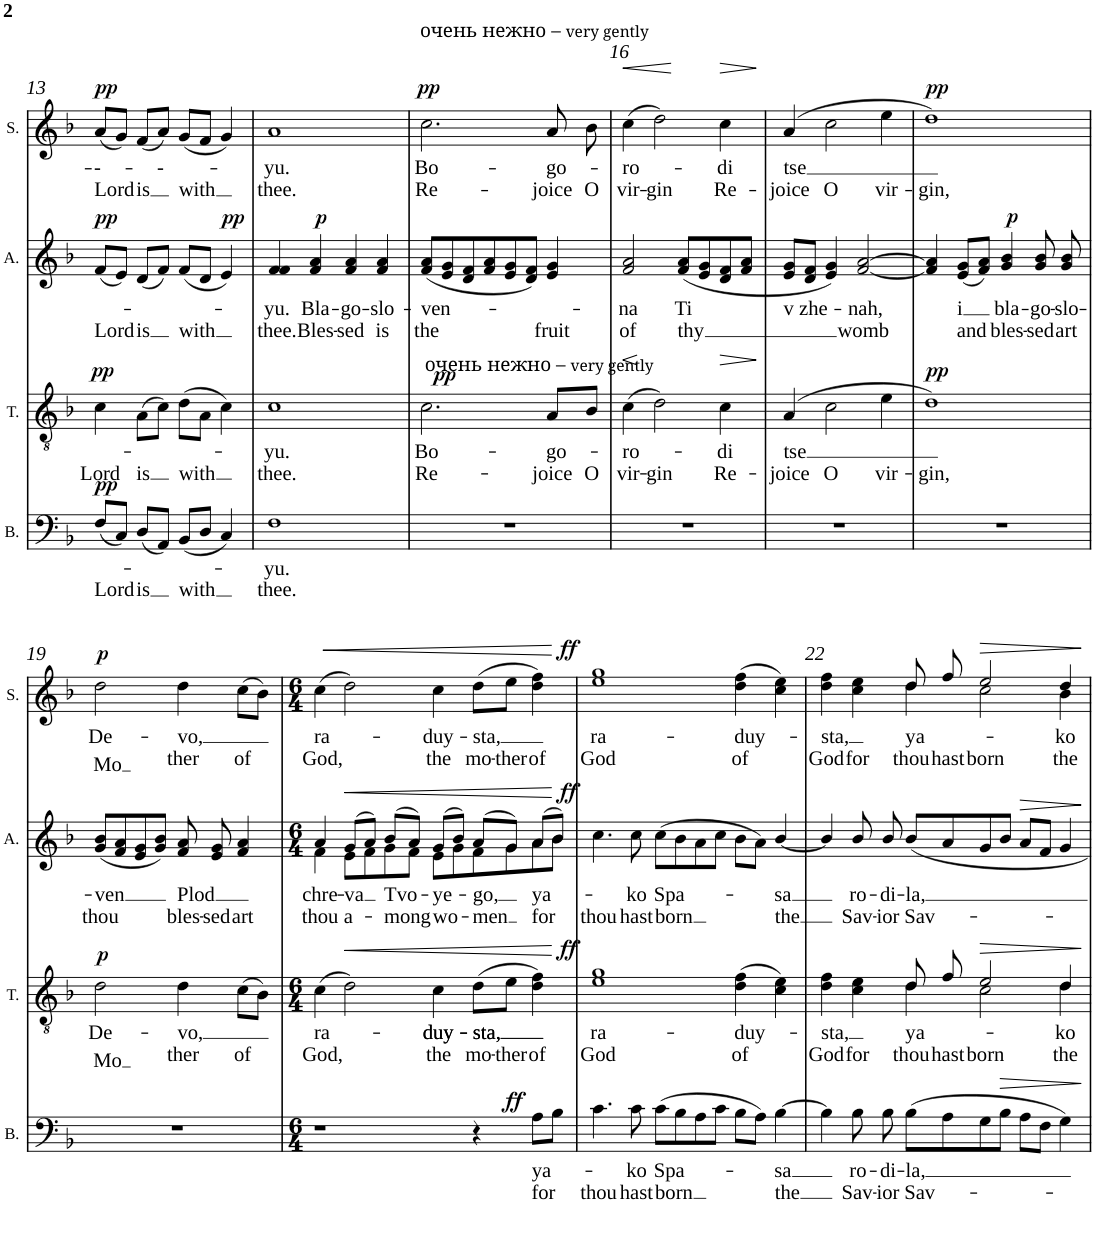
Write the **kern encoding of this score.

**kern	**text	**text	**dynam	**kern	**text	**text	**dynam	**kern	**text	**text	**dynam	**kern	**text	**text	**dynam
*part4	*part4	*part4	*part4	*part3	*part3	*part3	*part3	*part2	*part2	*part2	*part2	*part1	*part1	*part1	*part1
*staff4	*staff4	*staff4	*staff4	*staff3	*staff3	*staff3	*staff3	*staff2	*staff2	*staff2	*staff2	*staff1	*staff1	*staff1	*staff1
*I"Bass	*	*	*	*I"Tenor	*	*	*	*I"Alto	*	*	*	*I"Soprano	*	*	*
*I'B.	*	*	*	*I'T.	*	*	*	*I'A.	*	*	*	*I'S.	*	*	*
!!LO:PB:g=z
*clefF4	*	*	*	*clefGv2	*	*	*	*clefG2	*	*	*	*clefG2	*	*	*
*k[b-]	*	*	*	*k[b-]	*	*	*	*k[b-]	*	*	*	*k[b-]	*	*	*
*M4/4	*	*	*	*M4/4	*	*	*	*M4/4	*	*	*	*M4/4	*	*	*
=13	=13	=13	=13	=13	=13	=13	=13	=13	=13	=13	=13	=13	=13	=13	=13
!	!	!LO:LY:b	!LO:DY:a	!	!	!LO:LY:b	!LO:DY:a	!	!	!LO:LY:b	!LO:DY:a	!	!LO:LY:b	!LO:LY:b	!LO:DY:a
(8F/L	.	Lord	pp	4c\	.	Lord	pp	(8f/L	.	Lord	pp	(8a/L	--	Lord	pp
8C/J)	.	.	.	.	.	.	.	8e/J)	.	.	.	8g/J)	.	.	.
!	!	!LO:LY:b	!	!	!	!LO:LY:b	!	!	!	!LO:LY:b	!	!	!	!LO:LY:b	!
(8D/L	.	is	.	(8A\L	.	is	.	(8d/L	.	is	.	(8f/L	.	is	.
!	!	!	!	!	!	!	!	!	!	!	!	!	!LO:LY:b	!	!
8AA/J)	.	.	.	8c\J)	.	.	.	8f/J)	.	.	.	8a/J)	---	.	.
!	!	!LO:LY:b	!	!	!	!LO:LY:b	!	!	!	!LO:LY:b	!	!	!	!LO:LY:b	!
(8BB-/L	.	with	.	(8d\L	.	with	.	(8f/L	.	with	.	(8g/L	.	with	.
8D/J	.	.	.	8A\J	.	.	.	8d/J	.	.	.	8f/J	.	.	.
4C/)	.	.	.	4c\)	.	.	.	4e/)	.	.	.	4g/)	.	.	.
=14	=14	=14	=14	=14	=14	=14	=14	=14	=14	=14	=14	=14	=14	=14	=14
!	!LO:LY:b	!LO:LY:b	!	!	!LO:LY:b	!LO:LY:b	!LO:DY:a	!	!LO:LY:b	!LO:LY:b	!LO:DY:a	!	!LO:LY:b	!LO:LY:b	!
1F	-yu.	thee.	.	1c	-yu.	thee.	pp	4f/ 4f/	-yu.	thee.	pp	1a	-yu.	thee.	.
!	!	!	!	!	!	!	!	!	!LO:LY:b	!LO:LY:b	!LO:DY:a	!	!	!	!
.	.	.	.	.	.	.	.	4f/ 4a/	Bla-	Bles-	p	.	.	.	.
!	!	!	!	!	!	!	!	!	!LO:LY:b	!LO:LY:b	!	!	!	!	!
.	.	.	.	.	.	.	.	4f/ 4a/	-go-	-sed	.	.	.	.	.
!	!	!	!	!	!	!	!	!	!LO:LY:b	!LO:LY:b	!	!	!	!	!
.	.	.	.	.	.	.	.	4f/ 4a/	-slo-	is	.	.	.	.	.
=15	=15	=15	=15	=15	=15	=15	=15	=15	=15	=15	=15	=15	=15	=15	=15
!	!	!	!	!	!	!	!	!	!	!	!	!LO:TX:a:t=очень нежно –	!	!	!
!	!	!	!	!	!	!	!	!	!	!	!	!LO:TX:a:t=very gently	!	!	!
!	!	!	!	!LO:TX:a:t=очень нежно –	!	!	!	!	!	!	!	!	!	!	!
!	!	!	!	!LO:TX:a:t=very gently	!	!	!	!	!	!	!	!	!	!	!
!	!	!	!	!	!LO:LY:b	!LO:LY:b	!	!	!LO:LY:b	!LO:LY:b	!	!	!LO:LY:b	!LO:LY:b	!LO:DY:a
1r	.	.	.	2.c\	Bo-	Re-	.	(8f/ 8a/L	-ven-	the	.	2.cc\	Bo-	Re-	pp
.	.	.	.	.	.	.	.	8e/ 8g/	.	.	.	.	.	.	.
.	.	.	.	.	.	.	.	8d/ 8f/	.	.	.	.	.	.	.
.	.	.	.	.	.	.	.	8f/ 8a/	.	.	.	.	.	.	.
.	.	.	.	.	.	.	.	8e/ 8g/	.	.	.	.	.	.	.
.	.	.	.	.	.	.	.	8d/ 8f/J)	.	.	.	.	.	.	.
!	!	!	!	!	!LO:LY:b	!LO:LY:b	!	!	!	!LO:LY:b	!	!	!LO:LY:b	!LO:LY:b	!
.	.	.	.	8A/L	-go-	-joice	.	4e/ 4g/	.	fruit	.	8a/	-go-	-joice	.
!	!	!	!	!	!	!LO:LY:b	!	!	!	!	!	!	!	!LO:LY:b	!
.	.	.	.	8B-/J	.	O	.	.	.	.	.	8b-\	.	O	.
=16	=16	=16	=16	=16	=16	=16	=16	=16	=16	=16	=16	=16	=16	=16	=16
!	!	!	!	!	!LO:LY:b	!LO:LY:b	!LO:HP:b	!	!LO:LY:b	!LO:LY:b	!	!	!LO:LY:b	!LO:LY:b	!LO:HP:b
1r	.	.	.	(4c\	-ro-	vir-	<	2f/ 2a/	na	of	.	(4cc\	-ro-	vir-	<
!	!	!	!	!	!	!LO:LY:b	!	!	!	!	!	!	!	!LO:LY:b	!
.	.	.	.	2d\)	.	-gin	.	.	.	.	.	2dd\)	.	-gin	.
!	!	!	!	!	!	!	!	!	!LO:LY:b	!LO:LY:b	!	!	!	!	!
.	.	.	.	.	.	.	.	(8f/ 8a/L	Ti	thy	.	.	.	.	.
.	.	.	.	.	.	.	.	8e/ 8g/	.	.	.	.	.	.	.
!	!	!	!	!	!LO:LY:b	!LO:LY:b	!LO:HP:n=1:b	!	!	!	!	!	!LO:LY:b	!LO:LY:b	!LO:HP:n=1:b
.	.	.	.	4c\	-di	Re-	[ >	8d/ 8f/	.	.	.	4cc\	-di	Re-	[ >
.	.	.	.	.	.	.	.	8f/ 8a/J	.	.	.	.	.	.	.
.	.	.	.	.	.	.	]	.	.	.	.	.	.	.	]
=17	=17	=17	=17	=17	=17	=17	=17	=17	=17	=17	=17	=17	=17	=17	=17
!	!	!	!	!	!LO:LY:b	!LO:LY:b	!	!	!LO:LY:b	!	!	!	!LO:LY:b	!LO:LY:b	!
1r	.	.	.	(4A/	tse	-joice	.	8e/ 8g/L	v zhe-	.	.	(4a/	tse	-joice	.
.	.	.	.	.	.	.	.	8d/ 8f/J	.	.	.	.	.	.	.
!	!	!	!	!	!	!LO:LY:b	!	!	!	!	!	!	!	!LO:LY:b	!
.	.	.	.	2c\	.	O	.	4e/ 4g/)	.	.	.	2cc\	.	O	.
!	!	!	!	!	!	!	!	!	!LO:LY:b	!LO:LY:b	!	!	!	!	!
.	.	.	.	.	.	.	.	[2f/ [2a/	-nah,	womb	.	.	.	.	.
!	!	!	!	!	!	!LO:LY:b	!	!	!	!	!	!	!	!LO:LY:b	!
.	.	.	.	4e\	.	vir-	.	.	.	.	.	4ee\	.	vir-	.
=18	=18	=18	=18	=18	=18	=18	=18	=18	=18	=18	=18	=18	=18	=18	=18
!	!	!	!	!	!	!LO:LY:b	!LO:DY:a	!	!	!	!	!	!	!LO:LY:b	!LO:DY:a
1r	.	.	.	1d)	.	-gin,	pp	4f/] 4a/]	.	.	.	1dd)	.	-gin,	pp
!	!	!	!	!	!	!	!	!	!LO:LY:b	!LO:LY:b	!	!	!	!	!
.	.	.	.	.	.	.	.	(8e/ 8g/L	i	and	.	.	.	.	.
.	.	.	.	.	.	.	.	8f/ 8a/J)	.	.	.	.	.	.	.
!	!	!	!	!	!	!	!	!	!LO:LY:b	!LO:LY:b	!LO:DY:a	!	!	!	!
.	.	.	.	.	.	.	.	4g/ 4b-/	bla-	bles-	p	.	.	.	.
!	!	!	!	!	!	!	!	!	!LO:LY:b	!LO:LY:b	!	!	!	!	!
.	.	.	.	.	.	.	.	8g/ 8b-/	-go-	-sed	.	.	.	.	.
!	!	!	!	!	!	!	!	!	!LO:LY:b	!LO:LY:b	!	!	!	!	!
.	.	.	.	.	.	.	.	8g/ 8b-/	-slo-	art	.	.	.	.	.
!!LO:LB:g=z
=19	=19	=19	=19	=19	=19	=19	=19	=19	=19	=19	=19	=19	=19	=19	=19
!	!	!	!	!	!LO:LY:b	!LO:LY:b	!LO:DY:a	!	!LO:LY:b	!LO:LY:b	!	!	!LO:LY:b	!LO:LY:b	!LO:DY:a
1r	.	.	.	2d\	De-	Mo	p	(8g/ 8b-/L	-ven	thou	.	2dd\	De-	Mo	p
.	.	.	.	.	.	.	.	8f/ 8a/	.	.	.	.	.	.	.
.	.	.	.	.	.	.	.	8e/ 8g/	.	.	.	.	.	.	.
.	.	.	.	.	.	.	.	8g/ 8b-/J)	.	.	.	.	.	.	.
!	!	!	!	!	!LO:LY:b	!LO:LY:b	!	!	!LO:LY:b	!LO:LY:b	!	!	!LO:LY:b	!LO:LY:b	!
.	.	.	.	4d\	-vo,	ther	.	8f/ 8a/	Plod	bles-	.	4dd\	-vo,	ther	.
!	!	!	!	!	!	!	!	!	!	!LO:LY:b	!	!	!	!	!
.	.	.	.	.	.	.	.	8e/ 8g/	.	-sed	.	.	.	.	.
!	!	!	!	!	!	!LO:LY:b	!	!	!	!LO:LY:b	!	!	!	!LO:LY:b	!
.	.	.	.	(8c\L	.	of	.	4f/ 4a/	.	art	.	(8cc\L	.	of	.
.	.	.	.	8B-\J)	.	.	.	.	.	.	.	8b-\J)	.	.	.
=20	=20	=20	=20	=20	=20	=20	=20	=20	=20	=20	=20	=20	=20	=20	=20
*M6/4	*	*	*	*M6/4	*	*	*	*M6/4	*	*	*	*M6/4	*	*	*
!	!	!	!	!	!LO:LY:b	!LO:LY:b	!	!	!LO:LY:b	!LO:LY:b	!	!	!LO:LY:b	!LO:LY:b	!
*	*	*	*	*	*	*	*	*^	*	*	*	*	*	*	*
1r	.	.	.	(4c\	ra-	God,	.	4a/	4f\	chre-	thou	.	(4cc\	ra-	God,	.
!	!	!	!	!	!	!	!LO:HP:b	!	!	!LO:LY:b	!LO:LY:b	!LO:HP:b	!	!	!	!LO:HP:b
.	.	.	.	2d\)	.	.	<	(8g/L	8e\L	-va	a-	<	2dd\)	.	.	<
.	.	.	.	.	.	.	.	8a/J)	8f\	.	.	.	.	.	.	.
!	!	!	!	!	!	!	!	!	!	!LO:LY:b	!LO:LY:b	!	!	!	!	!
.	.	.	.	.	.	.	.	(8b-/L	8g\	Tvo-	-mong	.	.	.	.	.
.	.	.	.	.	.	.	.	8a/J)	8f\J	.	.	.	.	.	.	.
!	!	!	!	!	!LO:LY:b	!LO:LY:b	!	!	!	!LO:LY:b	!LO:LY:b	!	!	!LO:LY:b	!LO:LY:b	!
.	.	.	.	4c\	-duy-	the	.	(8g/L	8e\L	-ye-	wo-	.	4cc\	-duy-	the	.
.	.	.	.	.	.	.	.	8b-/J)	8g\	.	.	.	.	.	.	.
!	!	!	!	!	!LO:LY:b	!LO:LY:b	!	!	!	!LO:LY:b	!LO:LY:b	!	!	!LO:LY:b	!LO:LY:b	!
4r	.	.	.	(8d\L	-sta,	mo-	.	(8a/L	8f\	-go,	-men	.	(8dd\L	-sta,	mo-	.
!	!	!	!	!	!	!LO:LY:b	!	!	!	!	!	!	!	!	!LO:LY:b	!
.	.	.	.	8e\J	.	-ther	.	8g/J)	8g\	.	.	.	8ee\J	.	-ther	.
!	!LO:LY:b	!LO:LY:b	!LO:DY:a	!	!	!LO:LY:b	!	!	!	!LO:LY:b	!LO:LY:b	!	!	!	!LO:LY:b	!
8A\L	ya-	for	ff	4d\ 4f\)	.	of	.	(8a/L	8a\	ya-	for	.	4dd\ 4ff\)	.	of	.
8B-\J	.	.	.	.	.	.	.	8b-/J)	8b-\J	.	.	.	.	.	.	.
*	*	*	*	*	*	*	*	*v	*v	*	*	*	*	*	*	*
.	.	.	.	.	.	.	[	.	.	.	[	.	.	.	[
=21	=21	=21	=21	=21	=21	=21	=21	=21	=21	=21	=21	=21	=21	=21	=21
!	!	!LO:LY:b	!	!	!LO:LY:b	!LO:LY:b	!LO:DY:a	!	!	!LO:LY:b	!LO:DY:a	!	!LO:LY:b	!LO:LY:b	!LO:DY:a
4.c\	.	thou	.	1e 1g	ra-	God	ff	4.cc\	.	thou	ff	1ee 1gg	ra-	God	ff
!	!LO:LY:b	!LO:LY:b	!	!	!	!	!	!	!LO:LY:b	!LO:LY:b	!	!	!	!	!
8c\	-ko	hast	.	.	.	.	.	8cc\	-ko	hast	.	.	.	.	.
!	!LO:LY:b	!LO:LY:b	!	!	!	!	!	!	!LO:LY:b	!LO:LY:b	!	!	!	!	!
(8c\L	Spa-	born	.	.	.	.	.	(8cc\L	Spa-	born	.	.	.	.	.
8B-\	.	.	.	.	.	.	.	8b-\	.	.	.	.	.	.	.
8A\	.	.	.	.	.	.	.	8a\	.	.	.	.	.	.	.
8c\J	.	.	.	.	.	.	.	8cc\J	.	.	.	.	.	.	.
!	!	!	!	!	!LO:LY:b	!LO:LY:b	!	!	!	!	!	!	!LO:LY:b	!LO:LY:b	!
8B-\L	.	.	.	(4d\ 4f\	-duy-	of	.	8b-\L	.	.	.	(4dd\ 4ff\	-duy-	of	.
8A\J)	.	.	.	.	.	.	.	8a\J)	.	.	.	.	.	.	.
!	!LO:LY:b	!LO:LY:b	!	!	!	!	!	!	!LO:LY:b	!LO:LY:b	!	!	!	!	!
[4B-\	sa	the	.	4c\ 4e\)	.	.	.	[4b-/	sa	the	.	4cc\ 4ee\)	.	.	.
=22	=22	=22	=22	=22	=22	=22	=22	=22	=22	=22	=22	=22	=22	=22	=22
!	!	!	!	!	!LO:LY:b	!LO:LY:b	!	!	!	!	!	!	!LO:LY:b	!LO:LY:b	!
*	*	*	*	*^	*	*	*	*	*	*	*	*^	*	*	*
4B-\]	.	.	.	4d\ 4f\	2ryy	-sta,	God	.	4b-/]	.	.	.	4dd\ 4ff\	2ryy	-sta,	God	.
!	!LO:LY:b	!LO:LY:b	!	!	!	!	!LO:LY:b	!	!	!LO:LY:b	!LO:LY:b	!	!	!	!	!LO:LY:b	!
8B-\	ro-	Sav-	.	4c\ 4e\	.	.	for	.	8b-/	ro-	Sav-	.	4cc\ 4ee\	.	.	for	.
!	!LO:LY:b	!LO:LY:b	!	!	!	!	!	!	!	!LO:LY:b	!LO:LY:b	!	!	!	!	!	!
8B-\	-di-	-ior	.	.	.	.	.	.	8b-/	-di-	-ior	.	.	.	.	.	.
!	!LO:LY:b	!LO:LY:b	!	!	!	!LO:LY:b	!LO:LY:b	!	!	!LO:LY:b	!LO:LY:b	!	!	!	!LO:LY:b	!LO:LY:b	!
(8B-\L	-la,	Sav-	.	8d/	4d\	ya-	thou	.	8b-/L	-la,	Sav-	.	8dd/	4dd\	ya-	thou	.
!	!	!	!	!	!	!	!LO:LY:b	!	!	!	!	!	!	!	!	!LO:LY:b	!
8A\	.	.	.	8f/	.	.	hast	.	8a/	.	.	.	8ff/	.	.	hast	.
!	!	!	!	!	!	!	!LO:LY:b	!LO:HP:b	!	!	!	!	!	!	!	!LO:LY:b	!LO:HP:b
8G\	.	.	.	2e/	2c\	.	born	>	8g/	.	.	.	2ee/	2cc\	.	born	>
!	!	!	!LO:HP:b	!	!	!	!	!	!	!	!	!	!	!	!	!	!
8B-\J	.	.	>	.	.	.	.	.	8b-/J	.	.	.	.	.	.	.	.
!	!	!	!	!	!	!	!	!	!	!	!	!LO:HP:b	!	!	!	!	!
8A\L	.	.	.	.	.	.	.	.	8a/L	.	.	>	.	.	.	.	.
8F\J	.	.	.	.	.	.	.	.	8f/J	.	.	.	.	.	.	.	.
!	!	!	!	!	!	!LO:LY:b	!LO:LY:b	!	!	!	!	!	!	!	!LO:LY:b	!LO:LY:b	!
4G\)	.	.	.	4d/	4d\	-ko	the	.	4g/	.	.	.	4dd/	4b-\	-ko	the	.
*	*	*	*	*v	*v	*	*	*	*	*	*	*	*v	*v	*	*	*
.	.	.	]	.	.	.	]	.	.	.	]	.	.	.	]
=	=	=	=	=	=	=	=	=	=	=	=	=	=	=	=
*-	*-	*-	*-	*-	*-	*-	*-	*-	*-	*-	*-	*-	*-	*-	*-
